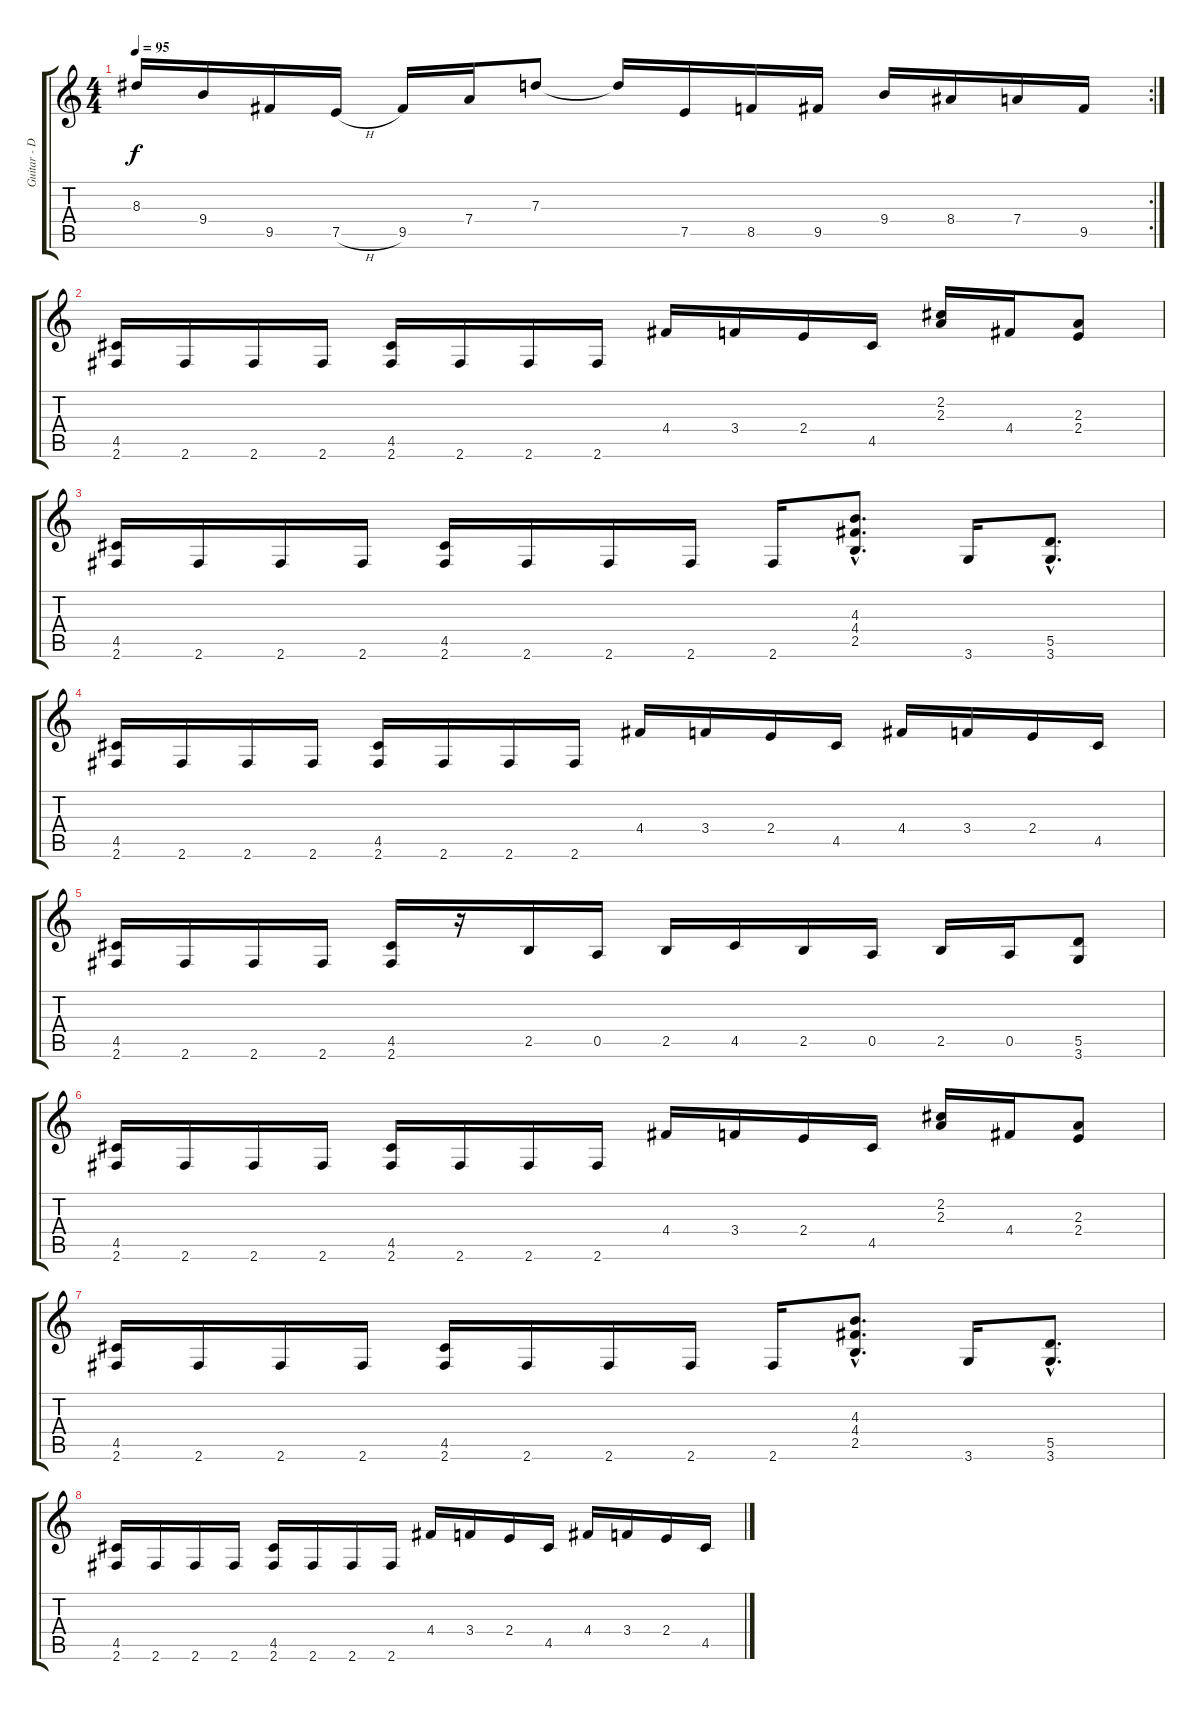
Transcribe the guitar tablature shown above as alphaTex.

\track ("Guitar - Dave Mustaine" "Guitar - D") {instrument distortionguitar}
\staff {score tabs}
\tuning (E4 B3 G3 D3 A2 E2) {hide}
\rc 2
\ts (4 4)
\tempo 95
\clef g2
\ks c
8.3.16{dy f} 9.4.16 9.5.16 7.5{h}.16 9.5.16 7.4.16 7.3.8 7.3{t}.16 7.5.16 8.5.16 9.5.16 9.4.16 8.4.16 7.4.16 9.5.16 |
(4.5 2.6).16 2.6.16 2.6.16 2.6.16 (4.5 2.6).16 2.6.16 2.6.16 2.6.16 4.4.16 3.4.16 2.4.16 4.5.16 (2.2 2.3).16 4.4.16 (2.3 2.4).8 |
(4.5 2.6).16 2.6.16 2.6.16 2.6.16 (4.5 2.6).16 2.6.16 2.6.16 2.6.16 2.6.16 (4.3{hac} 4.4{hac} 2.5{hac}).8{d} 3.6.16 (5.5{hac} 3.6{hac}).8{d} |
(4.5 2.6).16 2.6.16 2.6.16 2.6.16 (4.5 2.6).16 2.6.16 2.6.16 2.6.16 4.4.16 3.4.16 2.4.16 4.5.16 4.4.16 3.4.16 2.4.16 4.5.16 |
(4.5 2.6).16 2.6.16 2.6.16 2.6.16 (4.5 2.6).16 r.16 2.5.16 0.5.16 2.5.16 4.5.16 2.5.16 0.5.16 2.5.16 0.5.16 (5.5 3.6).8 |
(4.5 2.6).16 2.6.16 2.6.16 2.6.16 (4.5 2.6).16 2.6.16 2.6.16 2.6.16 4.4.16 3.4.16 2.4.16 4.5.16 (2.2 2.3).16 4.4.16 (2.3 2.4).8 |
(4.5 2.6).16 2.6.16 2.6.16 2.6.16 (4.5 2.6).16 2.6.16 2.6.16 2.6.16 2.6.16 (4.3{hac} 4.4{hac} 2.5{hac}).8{d} 3.6.16 (5.5{hac} 3.6{hac}).8{d} |
(4.5 2.6).16 2.6.16 2.6.16 2.6.16 (4.5 2.6).16 2.6.16 2.6.16 2.6.16 4.4.16 3.4.16 2.4.16 4.5.16 4.4.16 3.4.16 2.4.16 4.5.16
